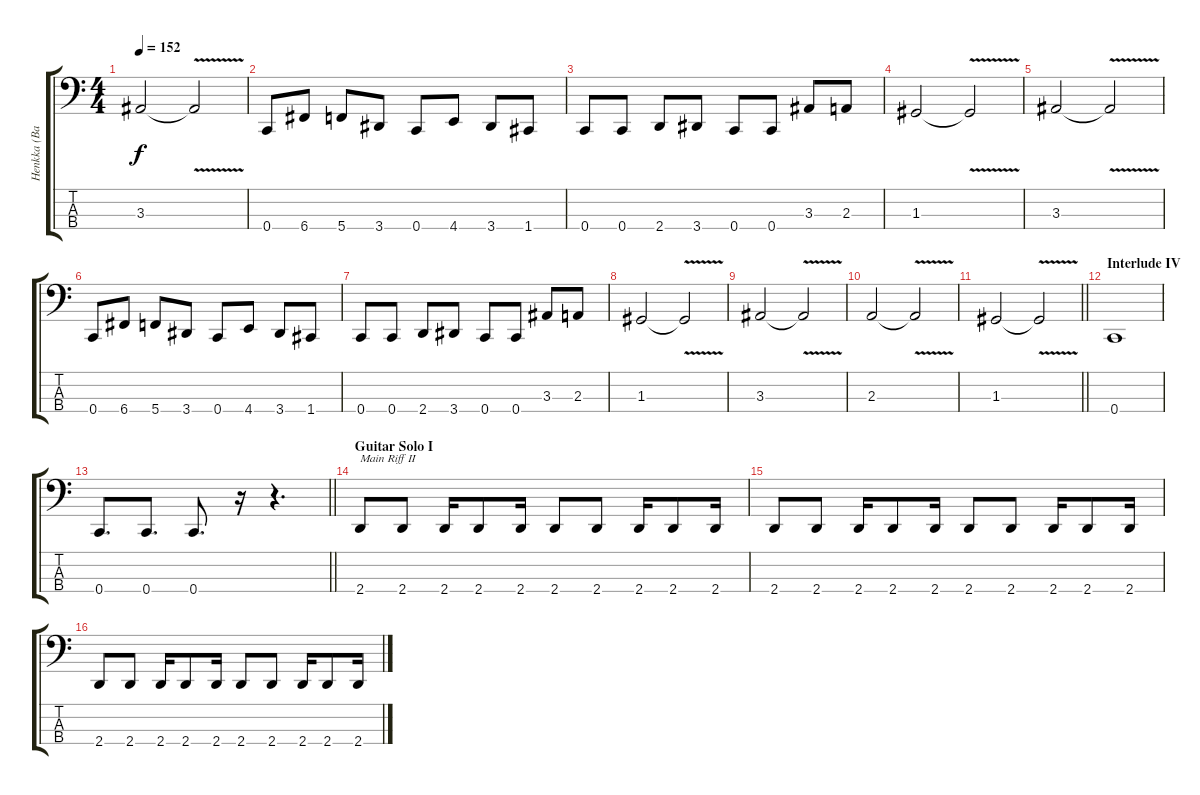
\track ("Henkka (Bass)" "Henkka (Ba") {instrument electricbasspick}
\staff {score tabs}
\tuning (F2 C2 G1 C1) {hide}
\ts (4 4)
\tempo 152
\clef f4
\ks c
3.3.2{dy f} 3.3{v t}.2 |
0.4.8 6.4.8 5.4.8 3.4.8 0.4.8 4.4.8 3.4.8 1.4.8 |
0.4.8 0.4.8 2.4.8 3.4.8 0.4.8 0.4.8 3.3.8 2.3.8 |
1.3.2 1.3{v t}.2 |
3.3.2 3.3{v t}.2 |
0.4.8 6.4.8 5.4.8 3.4.8 0.4.8 4.4.8 3.4.8 1.4.8 |
0.4.8 0.4.8 2.4.8 3.4.8 0.4.8 0.4.8 3.3.8 2.3.8 |
1.3.2 1.3{v t}.2 |
3.3.2 3.3{v t}.2 |
2.3.2 2.3{v t}.2 |
\barLineRight lightlight
1.3.2 1.3{v t}.2 |
\section ("" "Interlude IV")
0.4.1 |
\barLineRight lightlight
0.4.8{d} 0.4.8{d} 0.4.8{d} r.16 r.4{d} |
\section ("" "Guitar Solo I")
2.4.8{txt "Main Riff II" volume 14 balance 8 instrument electricbasspick} 2.4.8 2.4.16 2.4.8 2.4.16 2.4.8 2.4.8 2.4.16 2.4.8 2.4.16 |
2.4.8 2.4.8 2.4.16 2.4.8 2.4.16 2.4.8 2.4.8 2.4.16 2.4.8 2.4.16 |
2.4.8 2.4.8 2.4.16 2.4.8 2.4.16 2.4.8 2.4.8 2.4.16 2.4.8 2.4.16
